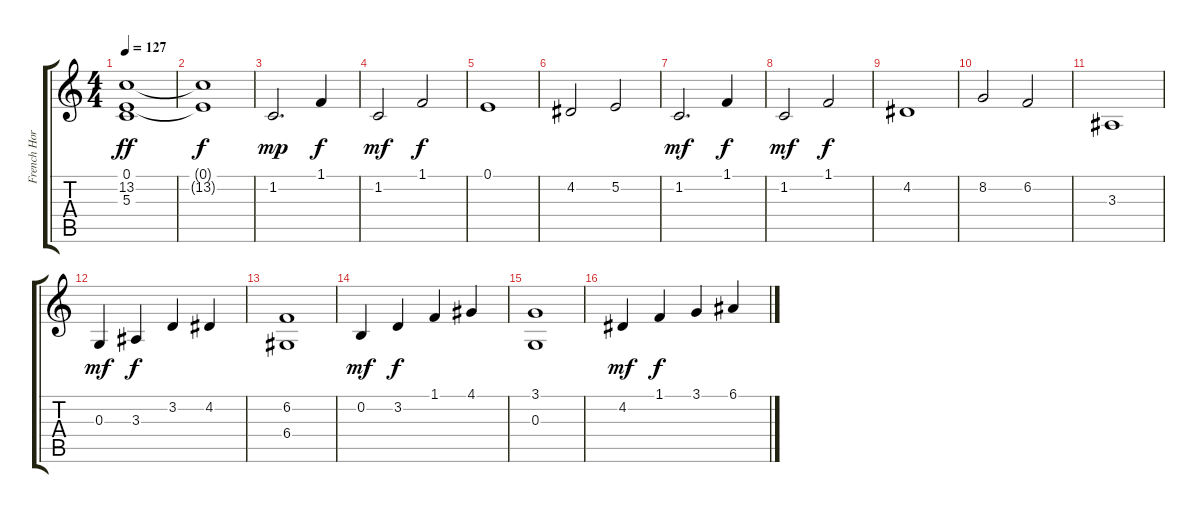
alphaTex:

\track ("French Horn" "French Hor") {instrument frenchhorn}
\staff {score tabs}
\tuning (E4 B3 G3 D3 A2 E2) {hide}
\ts (4 4)
\tempo 127
\clef g2
\ks c
(0.1 13.2 5.3{t}).1{dy ff} |
(0.1{t} 13.2{t}).1{dy f} |
1.2.2{d dy mp} 1.1.4{dy f} |
1.2.2{dy mf} 1.1.2{dy f} |
0.1.1 |
4.2.2 5.2.2 |
1.2.2{d dy mf} 1.1.4{dy f} |
1.2.2{dy mf} 1.1.2{dy f} |
4.2.1 |
8.2.2 6.2.2 |
3.3.1 |
0.3.4{dy mf} 3.3.4{dy f} 3.2.4 4.2.4 |
(6.2 6.4).1 |
0.2.4{dy mf} 3.2.4{dy f} 1.1.4 4.1.4 |
(3.1 0.3).1 |
4.2.4{dy mf} 1.1.4{dy f} 3.1.4 6.1.4
